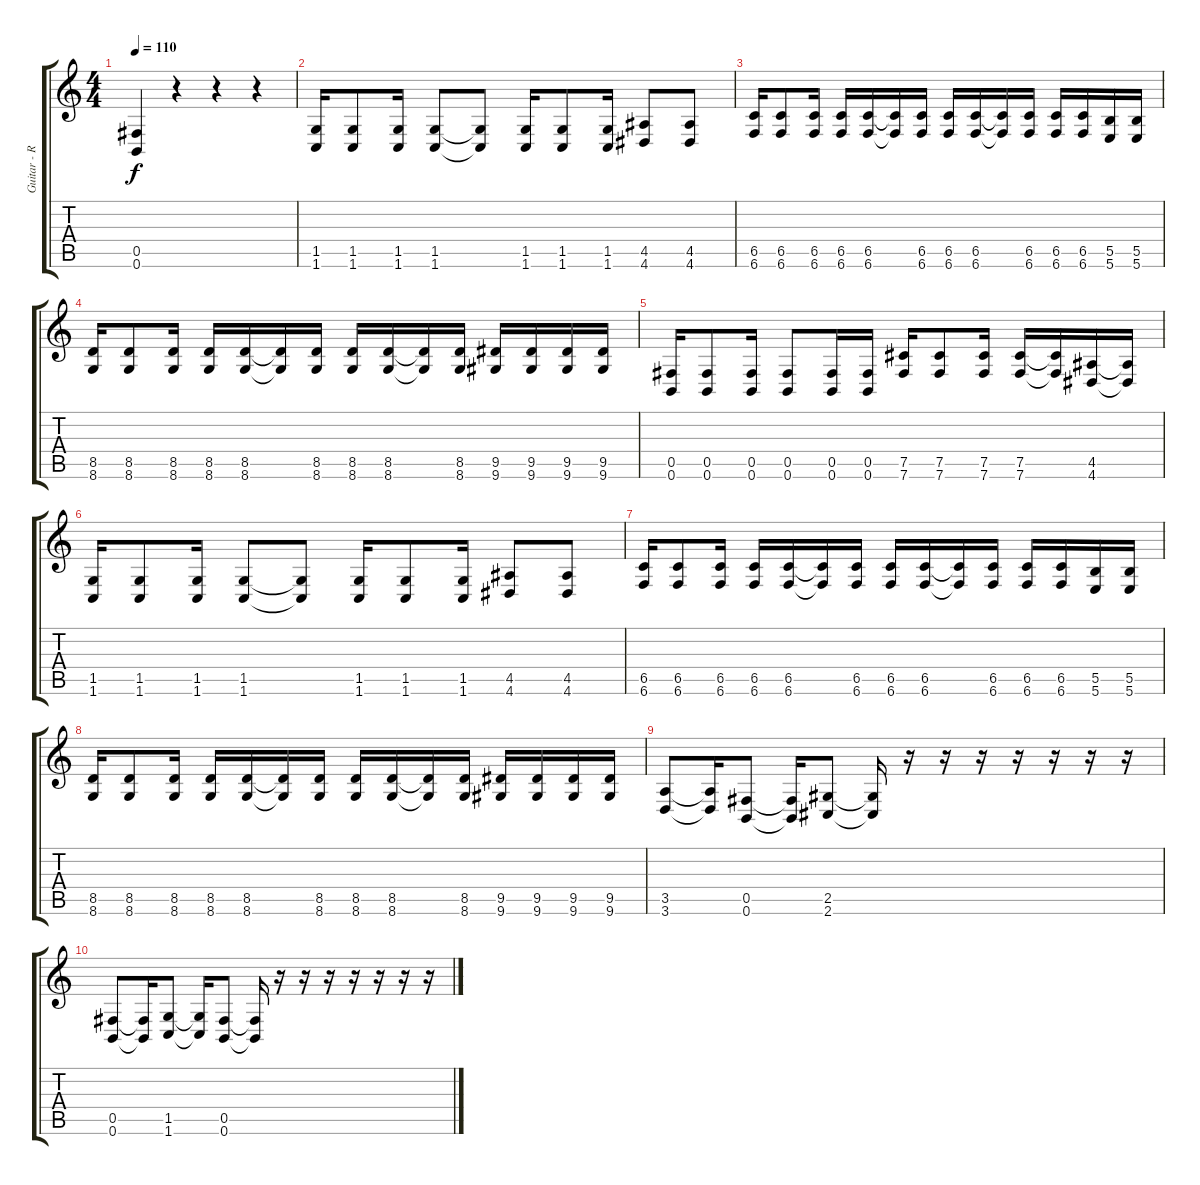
\track ("Guitar - Rythm" "Guitar - R") {instrument distortionguitar}
\staff {score tabs}
\tuning (Db4 Ab3 E3 B2 Gb2 B1) {hide}
\ts (4 4)
\tempo 110
\clef g2
\ks c
(0.5 0.6).4{dy f volume 14 balance 14 instrument distortionguitar} r.4 r.4 r.4 |
(1.5 1.6).16 (1.5 1.6).8 (1.5 1.6).16 (1.5 1.6).8 (1.5{t} 1.6{t}).8 (1.5 1.6).16 (1.5 1.6).8 (1.5 1.6).16 (4.5 4.6).8 (4.5 4.6).8 |
(6.5 6.6).16 (6.5 6.6).8 (6.5 6.6).16 (6.5 6.6).16 (6.5 6.6).16 (6.5{t} 6.6{t}).16 (6.5 6.6).16 (6.5 6.6).16 (6.5 6.6).16 (6.5{t} 6.6{t}).16 (6.5 6.6).16 (6.5 6.6).16 (6.5 6.6).16 (5.5 5.6).16 (5.5 5.6).16 |
(8.5 8.6).16 (8.5 8.6).8 (8.5 8.6).16 (8.5 8.6).16 (8.5 8.6).16 (8.5{t} 8.6{t}).16 (8.5 8.6).16 (8.5 8.6).16 (8.5 8.6).16 (8.5{t} 8.6{t}).16 (8.5 8.6).16 (9.5 9.6).16 (9.5 9.6).16 (9.5 9.6).16 (9.5 9.6).16 |
(0.5 0.6).16{volume 14 balance 14} (0.5 0.6).8 (0.5 0.6).16 (0.5 0.6).8 (0.5 0.6).16 (0.5 0.6).16 (7.5 7.6).16 (7.5 7.6).8 (7.5 7.6).16 (7.5 7.6).16 (7.5{t} 7.6{t}).16 (4.5 4.6).16 (4.5{t} 4.6{t}).16 |
(1.5 1.6).16 (1.5 1.6).8 (1.5 1.6).16 (1.5 1.6).8 (1.5{t} 1.6{t}).8 (1.5 1.6).16 (1.5 1.6).8 (1.5 1.6).16 (4.5 4.6).8 (4.5 4.6).8 |
(6.5 6.6).16 (6.5 6.6).8 (6.5 6.6).16 (6.5 6.6).16 (6.5 6.6).16 (6.5{t} 6.6{t}).16 (6.5 6.6).16 (6.5 6.6).16 (6.5 6.6).16 (6.5{t} 6.6{t}).16 (6.5 6.6).16 (6.5 6.6).16 (6.5 6.6).16 (5.5 5.6).16 (5.5 5.6).16 |
(8.5 8.6).16 (8.5 8.6).8 (8.5 8.6).16 (8.5 8.6).16 (8.5 8.6).16 (8.5{t} 8.6{t}).16 (8.5 8.6).16 (8.5 8.6).16 (8.5 8.6).16 (8.5{t} 8.6{t}).16 (8.5 8.6).16 (9.5 9.6).16 (9.5 9.6).16 (9.5 9.6).16 (9.5 9.6).16 |
(3.5 3.6).8 (3.5{t} 3.6{t}).16 (0.5 0.6).8 (0.5{t} 0.6{t}).16 (2.5 2.6).8 (2.5{t} 2.6{t}).16 r.16 r.16 r.16 r.16 r.16 r.16 r.16 |
(0.5 0.6).8 (0.5{t} 0.6{t}).16 (1.5 1.6).8 (1.5{t} 1.6{t}).16 (0.5 0.6).8 (0.5{t} 0.6{t}).16 r.16 r.16 r.16 r.16 r.16 r.16 r.16
